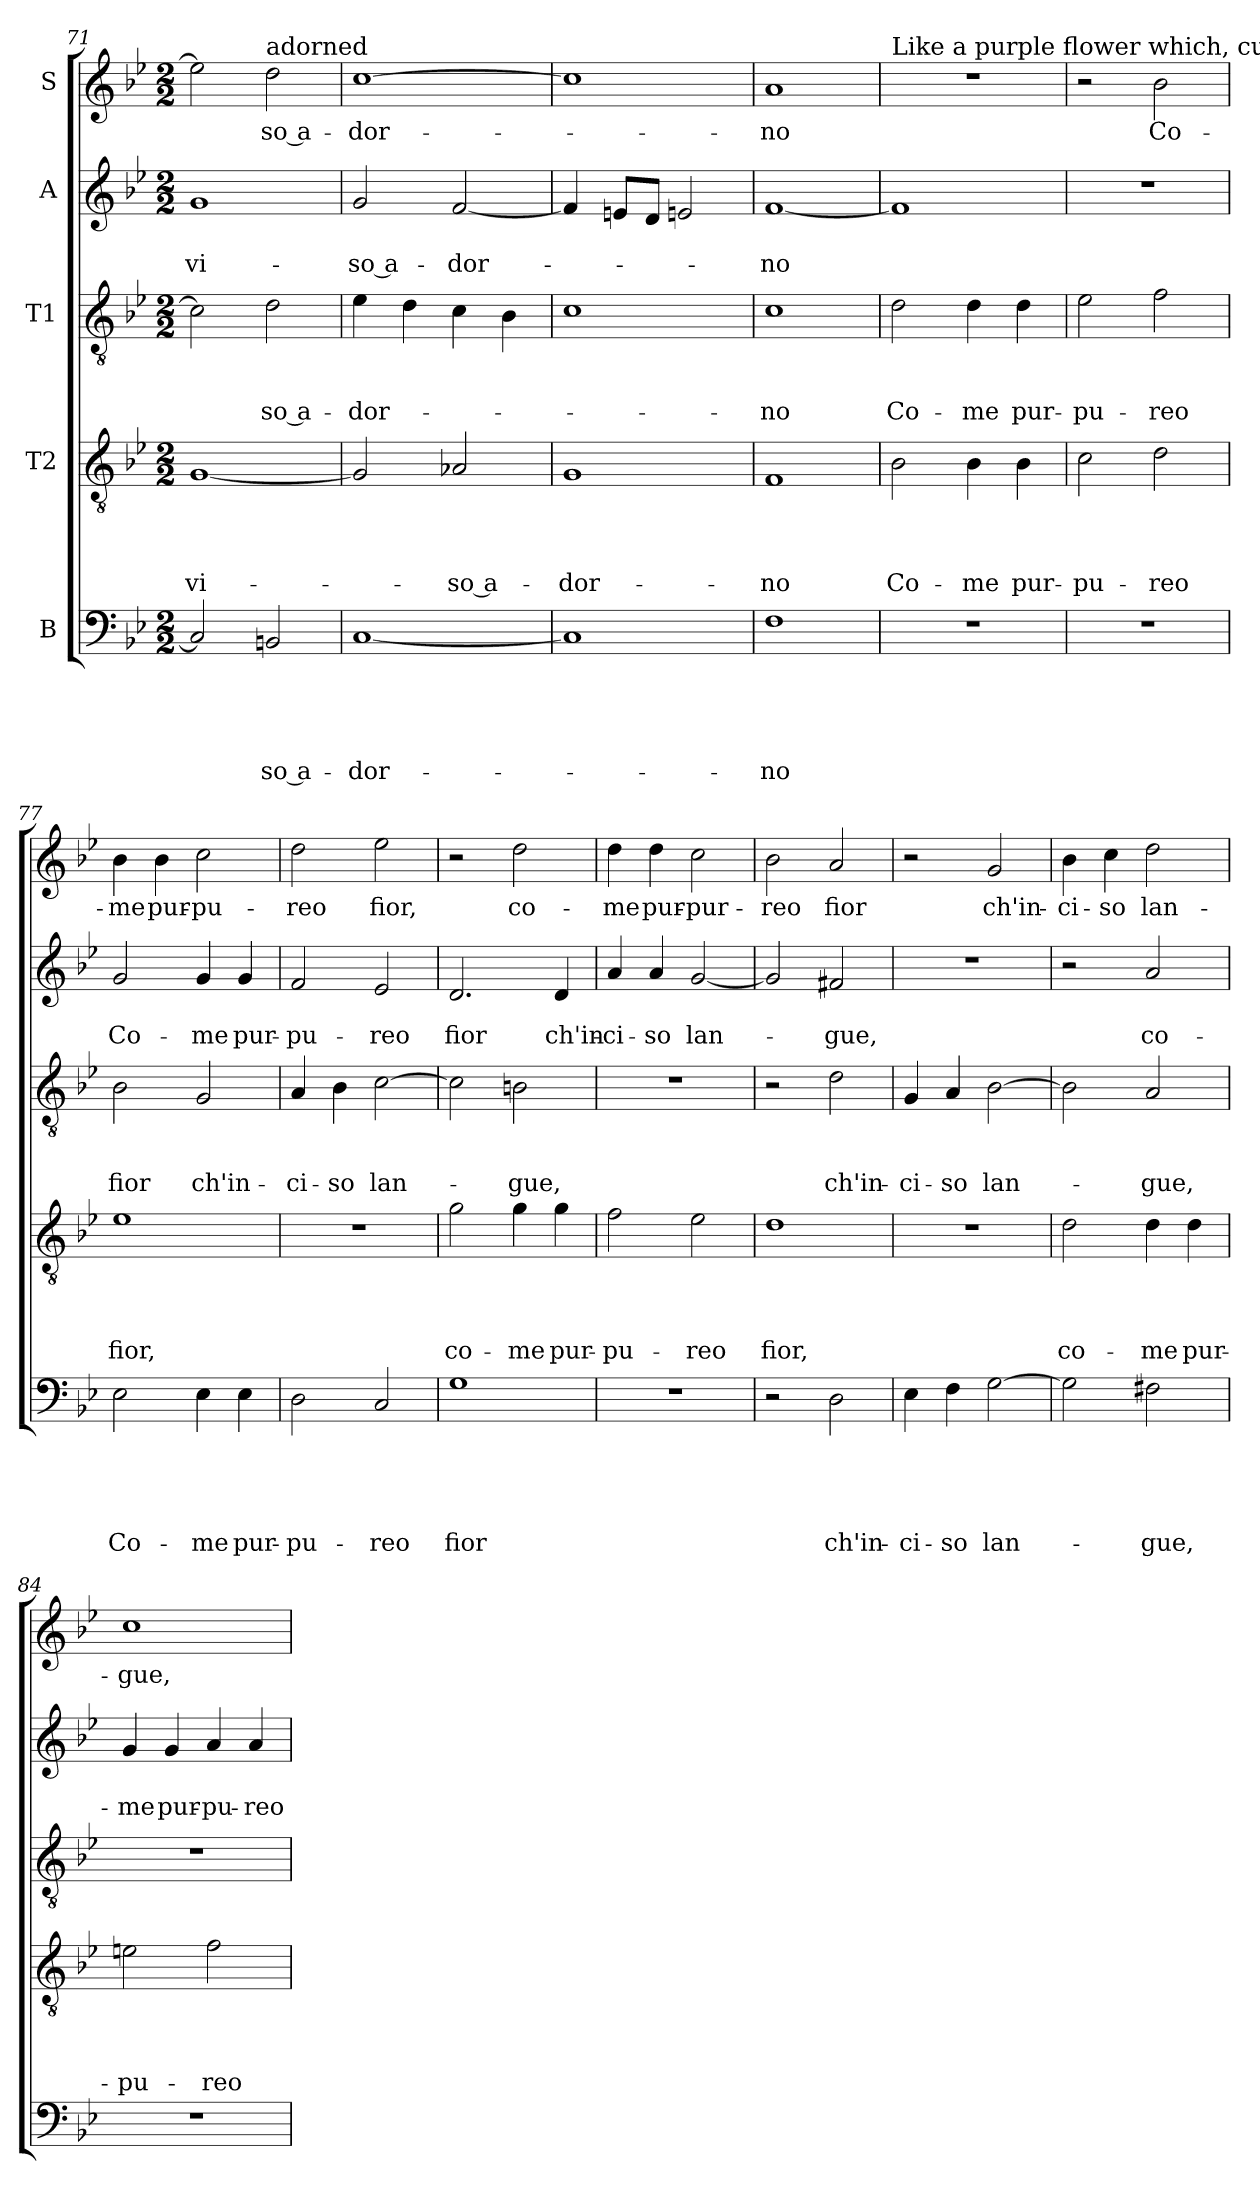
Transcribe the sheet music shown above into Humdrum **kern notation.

**kern	**text	**text	**text	**text	**text	**kern	**text	**text	**text	**text	**kern	**text	**text	**text	**kern	**text	**text	**kern	**text
*part5	*part5	*part5	*part5	*part5	*part5	*part4	*part4	*part4	*part4	*part4	*part3	*part3	*part3	*part3	*part2	*part2	*part2	*part1	*part1
*staff5	*staff5	*staff5	*staff5	*staff5	*staff5	*staff4	*staff4	*staff4	*staff4	*staff4	*staff3	*staff3	*staff3	*staff3	*staff2	*staff2	*staff2	*staff1	*staff1
*I"B	*	*	*	*	*	*I"T2	*	*	*	*	*I"T1	*	*	*	*I"A	*	*	*I"S	*
*clefF4	*	*	*	*	*	*clefGv2	*	*	*	*	*clefGv2	*	*	*	*clefG2	*	*	*clefG2	*
*k[b-e-]	*	*	*	*	*	*k[b-e-]	*	*	*	*	*k[b-e-]	*	*	*	*k[b-e-]	*	*	*k[b-e-]	*
*B-:	*	*	*	*	*	*B-:	*	*	*	*	*B-:	*	*	*	*B-:	*	*	*B-:	*
*M2/2	*	*	*	*	*	*M2/2	*	*	*	*	*M2/2	*	*	*	*M2/2	*	*	*M2/2	*
=71	=71	=71	=71	=71	=71	=71	=71	=71	=71	=71	=71	=71	=71	=71	=71	=71	=71	=71	=71
!	!	!	!	!	!	!	!	!	!	!LO:LY:b	!	!	!	!	!	!	!LO:LY:b	!	!
2C/]	.	.	.	.	.	[1G	.	.	.	vi-	2c\]	.	.	.	1g	.	vi-	2ee-\]	.
!	!	!	!	!	!	!	!	!	!	!	!	!	!	!	!	!	!	!LO:TX:a:t=adorned	!
!	!	!	!	!	!LO:LY:b	!	!	!	!	!	!	!	!	!LO:LY:b	!	!	!	!	!LO:LY:b
2BBn/	.	.	.	.	-so a-	.	.	.	.	.	2d\	.	.	-so a-	.	.	.	2dd\	-so a-
=72	=72	=72	=72	=72	=72	=72	=72	=72	=72	=72	=72	=72	=72	=72	=72	=72	=72	=72	=72
!	!	!	!	!	!LO:LY:b	!	!	!	!	!	!	!	!	!LO:LY:b	!	!	!LO:LY:b	!	!LO:LY:b
[1C	.	.	.	.	-dor-	2G/]	.	.	.	.	4e-\	.	.	-dor-	2g/	.	-so a-	[1cc	-dor-
.	.	.	.	.	.	.	.	.	.	.	4d\	.	.	.	.	.	.	.	.
!	!	!	!	!	!	!	!	!	!	!LO:LY:b	!	!	!	!	!	!	!LO:LY:b	!	!
.	.	.	.	.	.	2A-X/	.	.	.	-so a-	4c\	.	.	.	[2f/	.	-dor-	.	.
.	.	.	.	.	.	.	.	.	.	.	4B-\	.	.	.	.	.	.	.	.
=73	=73	=73	=73	=73	=73	=73	=73	=73	=73	=73	=73	=73	=73	=73	=73	=73	=73	=73	=73
!	!	!	!	!	!	!	!	!	!	!LO:LY:b	!	!	!	!	!	!	!	!	!
1C]	.	.	.	.	.	1G	.	.	.	-dor-	1c	.	.	.	4f/]	.	.	1cc]	.
.	.	.	.	.	.	.	.	.	.	.	.	.	.	.	8eni/L	.	.	.	.
.	.	.	.	.	.	.	.	.	.	.	.	.	.	.	8d/J	.	.	.	.
.	.	.	.	.	.	.	.	.	.	.	.	.	.	.	2en/	.	.	.	.
=74	=74	=74	=74	=74	=74	=74	=74	=74	=74	=74	=74	=74	=74	=74	=74	=74	=74	=74	=74
!	!	!	!	!	!LO:LY:b	!	!	!	!	!LO:LY:b	!	!	!	!LO:LY:b	!	!	!LO:LY:b	!	!LO:LY:b
1F	.	.	.	.	-no	1F	.	.	.	-no	1c	.	.	-no	[1f	.	-no	1a	-no
!!LO:LB:g=z
=75	=75	=75	=75	=75	=75	=75	=75	=75	=75	=75	=75	=75	=75	=75	=75	=75	=75	=75	=75
!	!	!	!	!	!	!	!	!	!	!	!	!	!	!	!	!	!	!LO:TX:a:t=Like a purple flower which, cut, languishes.	!
!	!	!	!	!	!	!	!	!	!	!LO:LY:b	!	!	!	!LO:LY:b	!	!	!	!	!
1r	.	.	.	.	.	2B-\	.	.	.	Co-	2d\	.	.	Co-	1f]	.	.	1r	.
!	!	!	!	!	!	!	!	!	!	!LO:LY:b	!	!	!	!LO:LY:b	!	!	!	!	!
.	.	.	.	.	.	4B-\	.	.	.	-me	4d\	.	.	-me	.	.	.	.	.
!	!	!	!	!	!	!	!	!	!	!LO:LY:b	!	!	!	!LO:LY:b	!	!	!	!	!
.	.	.	.	.	.	4B-\	.	.	.	pur-	4d\	.	.	pur-	.	.	.	.	.
=76	=76	=76	=76	=76	=76	=76	=76	=76	=76	=76	=76	=76	=76	=76	=76	=76	=76	=76	=76
!	!	!	!	!	!	!	!	!	!	!LO:LY:b	!	!	!	!LO:LY:b	!	!	!	!	!
1r	.	.	.	.	.	2c\	.	.	.	-pu-	2e-\	.	.	-pu-	1r	.	.	2r	.
!	!	!	!	!	!	!	!	!	!	!LO:LY:b	!	!	!	!LO:LY:b	!	!	!	!	!LO:LY:b
.	.	.	.	.	.	2d\	.	.	.	-reo	2f\	.	.	-reo	.	.	.	2b-\	Co-
=77	=77	=77	=77	=77	=77	=77	=77	=77	=77	=77	=77	=77	=77	=77	=77	=77	=77	=77	=77
!	!	!	!	!	!LO:LY:b	!	!	!	!	!LO:LY:b	!	!	!	!LO:LY:b	!	!	!LO:LY:b	!	!LO:LY:b
2E-\	.	.	.	.	Co-	1e-	.	.	.	fior,	2B-\	.	.	fior	2g/	.	Co-	4b-\	-me
!	!	!	!	!	!	!	!	!	!	!	!	!	!	!	!	!	!	!	!LO:LY:b
.	.	.	.	.	.	.	.	.	.	.	.	.	.	.	.	.	.	4b-\	pur-
!	!	!	!	!	!LO:LY:b	!	!	!	!	!	!	!	!	!LO:LY:b	!	!	!LO:LY:b	!	!LO:LY:b
4E-\	.	.	.	.	-me	.	.	.	.	.	2G/	.	.	ch'in-	4g/	.	-me	2cc\	-pu-
!	!	!	!	!	!LO:LY:b	!	!	!	!	!	!	!	!	!	!	!	!LO:LY:b	!	!
4E-\	.	.	.	.	pur-	.	.	.	.	.	.	.	.	.	4g/	.	pur-	.	.
=78	=78	=78	=78	=78	=78	=78	=78	=78	=78	=78	=78	=78	=78	=78	=78	=78	=78	=78	=78
!	!	!	!	!	!LO:LY:b	!	!	!	!	!	!	!	!	!LO:LY:b	!	!	!LO:LY:b	!	!LO:LY:b
2D\	.	.	.	.	-pu-	1r	.	.	.	.	4A/	.	.	-ci-	2f/	.	-pu-	2dd\	-reo
!	!	!	!	!	!	!	!	!	!	!	!	!	!	!LO:LY:b	!	!	!	!	!
.	.	.	.	.	.	.	.	.	.	.	4B-\	.	.	-so	.	.	.	.	.
!	!	!	!	!	!LO:LY:b	!	!	!	!	!	!	!	!	!LO:LY:b	!	!	!LO:LY:b	!	!LO:LY:b
2C/	.	.	.	.	-reo	.	.	.	.	.	[2c\	.	.	lan-	2e-/	.	-reo	2ee-\	fior,
=79	=79	=79	=79	=79	=79	=79	=79	=79	=79	=79	=79	=79	=79	=79	=79	=79	=79	=79	=79
!	!	!	!	!	!LO:LY:b	!	!	!	!	!LO:LY:b	!	!	!	!	!	!	!LO:LY:b	!	!
1G	.	.	.	.	fior	2g\	.	.	.	co-	2c\]	.	.	.	2.d/	.	fior	2r	.
!	!	!	!	!	!	!	!	!	!	!LO:LY:b	!	!	!	!LO:LY:b	!	!	!	!	!LO:LY:b
.	.	.	.	.	.	4g\	.	.	.	-me	2Bn\	.	.	-gue,	.	.	.	2dd\	co-
!	!	!	!	!	!	!	!	!	!	!LO:LY:b	!	!	!	!	!	!	!LO:LY:b	!	!
.	.	.	.	.	.	4g\	.	.	.	pur-	.	.	.	.	4d/	.	ch'in-	.	.
=80	=80	=80	=80	=80	=80	=80	=80	=80	=80	=80	=80	=80	=80	=80	=80	=80	=80	=80	=80
!	!	!	!	!	!	!	!	!	!	!LO:LY:b	!	!	!	!	!	!	!LO:LY:b	!	!LO:LY:b
1r	.	.	.	.	.	2f\	.	.	.	-pu-	1r	.	.	.	4a/	.	-ci-	4dd\	-me
!	!	!	!	!	!	!	!	!	!	!	!	!	!	!	!	!	!LO:LY:b	!	!LO:LY:b
.	.	.	.	.	.	.	.	.	.	.	.	.	.	.	4a/	.	-so	4dd\	pur-
!	!	!	!	!	!	!	!	!	!	!LO:LY:b	!	!	!	!	!	!	!LO:LY:b	!	!LO:LY:b
.	.	.	.	.	.	2e-\	.	.	.	-reo	.	.	.	.	[2g/	.	lan-	2cc\	-pur-
!!LO:PB:g=z
=81	=81	=81	=81	=81	=81	=81	=81	=81	=81	=81	=81	=81	=81	=81	=81	=81	=81	=81	=81
!	!	!	!	!	!	!	!	!	!	!LO:LY:b	!	!	!	!	!	!	!	!	!LO:LY:b
2r	.	.	.	.	.	1d	.	.	.	fior,	2r	.	.	.	2g/]	.	.	2b-\	-reo
!	!	!	!	!	!LO:LY:b	!	!	!	!	!	!	!	!	!LO:LY:b	!	!	!LO:LY:b	!	!LO:LY:b
2D\	.	.	.	.	ch'in-	.	.	.	.	.	2d\	.	.	ch'in-	2f#X/	.	-gue,	2a/	fior
=82	=82	=82	=82	=82	=82	=82	=82	=82	=82	=82	=82	=82	=82	=82	=82	=82	=82	=82	=82
!	!	!	!	!	!LO:LY:b	!	!	!	!	!	!	!	!	!LO:LY:b	!	!	!	!	!
4E-\	.	.	.	.	-ci-	1r	.	.	.	.	4G/	.	.	-ci-	1r	.	.	2r	.
!	!	!	!	!	!LO:LY:b	!	!	!	!	!	!	!	!	!LO:LY:b	!	!	!	!	!
4F\	.	.	.	.	-so	.	.	.	.	.	4A/	.	.	-so	.	.	.	.	.
!	!	!	!	!	!LO:LY:b	!	!	!	!	!	!	!	!	!LO:LY:b	!	!	!	!	!LO:LY:b
[2G\	.	.	.	.	lan-	.	.	.	.	.	[2B-\	.	.	lan-	.	.	.	2g/	ch'in-
=83	=83	=83	=83	=83	=83	=83	=83	=83	=83	=83	=83	=83	=83	=83	=83	=83	=83	=83	=83
!	!	!	!	!	!	!	!	!	!	!LO:LY:b	!	!	!	!	!	!	!	!	!LO:LY:b
2G\]	.	.	.	.	.	2d\	.	.	.	co-	2B-\]	.	.	.	2r	.	.	4b-\	-ci-
!	!	!	!	!	!	!	!	!	!	!	!	!	!	!	!	!	!	!	!LO:LY:b
.	.	.	.	.	.	.	.	.	.	.	.	.	.	.	.	.	.	4cc\	-so
!	!	!	!	!	!LO:LY:b	!	!	!	!	!LO:LY:b	!	!	!	!LO:LY:b	!	!	!LO:LY:b	!	!LO:LY:b
2F#X\	.	.	.	.	-gue,	4d\	.	.	.	-me	2A/	.	.	-gue,	2a/	.	co-	2dd\	lan-
!	!	!	!	!	!	!	!	!	!	!LO:LY:b	!	!	!	!	!	!	!	!	!
.	.	.	.	.	.	4d\	.	.	.	pur-	.	.	.	.	.	.	.	.	.
=84	=84	=84	=84	=84	=84	=84	=84	=84	=84	=84	=84	=84	=84	=84	=84	=84	=84	=84	=84
!	!	!	!	!	!	!	!	!	!	!LO:LY:b	!	!	!	!	!	!	!LO:LY:b	!	!LO:LY:b
1r	.	.	.	.	.	2en\	.	.	.	-pu-	1r	.	.	.	4g/	.	-me	1cc	-gue,
!	!	!	!	!	!	!	!	!	!	!	!	!	!	!	!	!	!LO:LY:b	!	!
.	.	.	.	.	.	.	.	.	.	.	.	.	.	.	4g/	.	pur-	.	.
!	!	!	!	!	!	!	!	!	!	!LO:LY:b	!	!	!	!	!	!	!LO:LY:b	!	!
.	.	.	.	.	.	2f\	.	.	.	-reo	.	.	.	.	4a/	.	-pu-	.	.
!	!	!	!	!	!	!	!	!	!	!	!	!	!	!	!	!	!LO:LY:b	!	!
.	.	.	.	.	.	.	.	.	.	.	.	.	.	.	4a/	.	-reo	.	.
=	=	=	=	=	=	=	=	=	=	=	=	=	=	=	=	=	=	=	=
*-	*-	*-	*-	*-	*-	*-	*-	*-	*-	*-	*-	*-	*-	*-	*-	*-	*-	*-	*-
